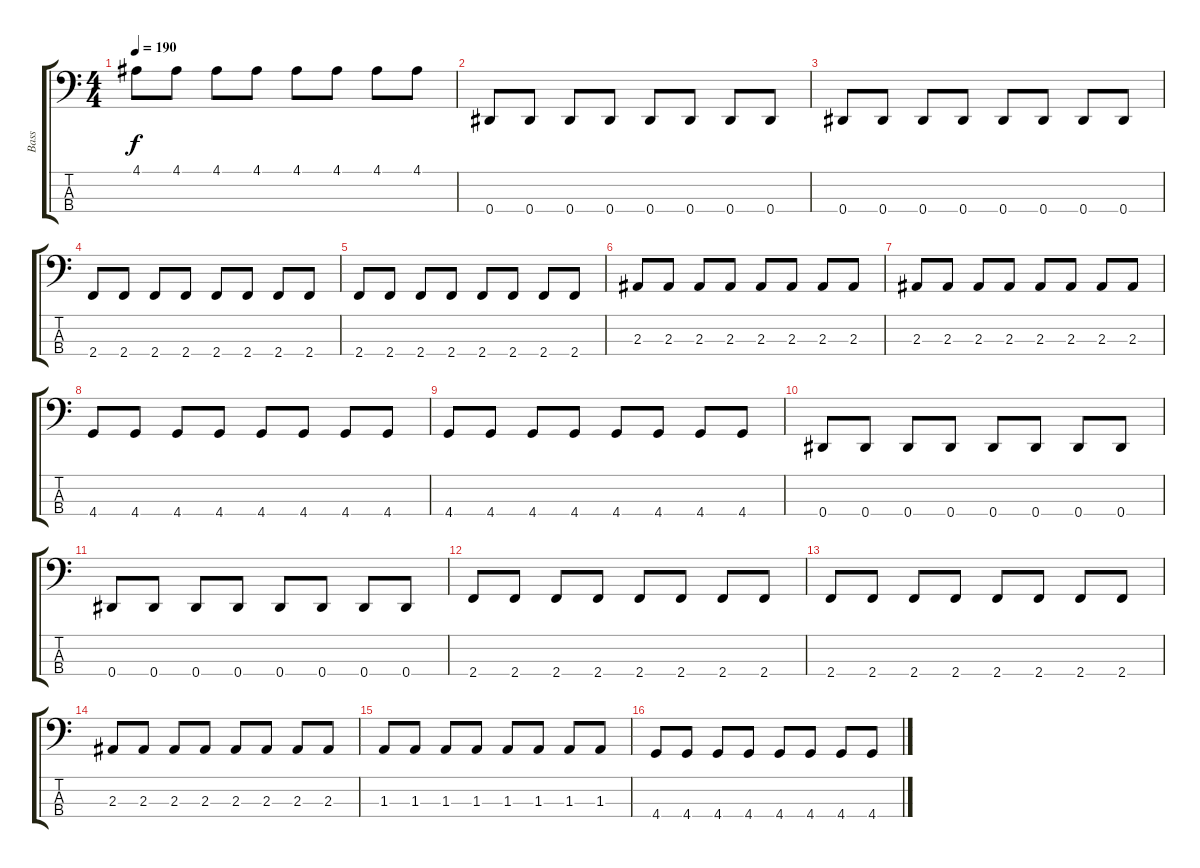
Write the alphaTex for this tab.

\track ("Bass" "Bass") {instrument electricbassfinger}
\staff {score tabs}
\tuning (Gb2 Db2 Ab1 Eb1) {hide}
\ts (4 4)
\tempo 190
\clef f4
\ks c
4.1.8{dy f} 4.1.8 4.1.8 4.1.8 4.1.8 4.1.8 4.1.8 4.1.8 |
0.4.8 0.4.8 0.4.8 0.4.8 0.4.8 0.4.8 0.4.8 0.4.8 |
0.4.8 0.4.8 0.4.8 0.4.8 0.4.8 0.4.8 0.4.8 0.4.8 |
2.4.8 2.4.8 2.4.8 2.4.8 2.4.8 2.4.8 2.4.8 2.4.8 |
2.4.8 2.4.8 2.4.8 2.4.8 2.4.8 2.4.8 2.4.8 2.4.8 |
2.3.8 2.3.8 2.3.8 2.3.8 2.3.8 2.3.8 2.3.8 2.3.8 |
2.3.8 2.3.8 2.3.8 2.3.8 2.3.8 2.3.8 2.3.8 2.3.8 |
4.4.8 4.4.8 4.4.8 4.4.8 4.4.8 4.4.8 4.4.8 4.4.8 |
4.4.8 4.4.8 4.4.8 4.4.8 4.4.8 4.4.8 4.4.8 4.4.8 |
0.4.8 0.4.8 0.4.8 0.4.8 0.4.8 0.4.8 0.4.8 0.4.8 |
0.4.8 0.4.8 0.4.8 0.4.8 0.4.8 0.4.8 0.4.8 0.4.8 |
2.4.8 2.4.8 2.4.8 2.4.8 2.4.8 2.4.8 2.4.8 2.4.8 |
2.4.8 2.4.8 2.4.8 2.4.8 2.4.8 2.4.8 2.4.8 2.4.8 |
2.3.8 2.3.8 2.3.8 2.3.8 2.3.8 2.3.8 2.3.8 2.3.8 |
1.3.8 1.3.8 1.3.8 1.3.8 1.3.8 1.3.8 1.3.8 1.3.8 |
4.4.8 4.4.8 4.4.8 4.4.8 4.4.8 4.4.8 4.4.8 4.4.8
